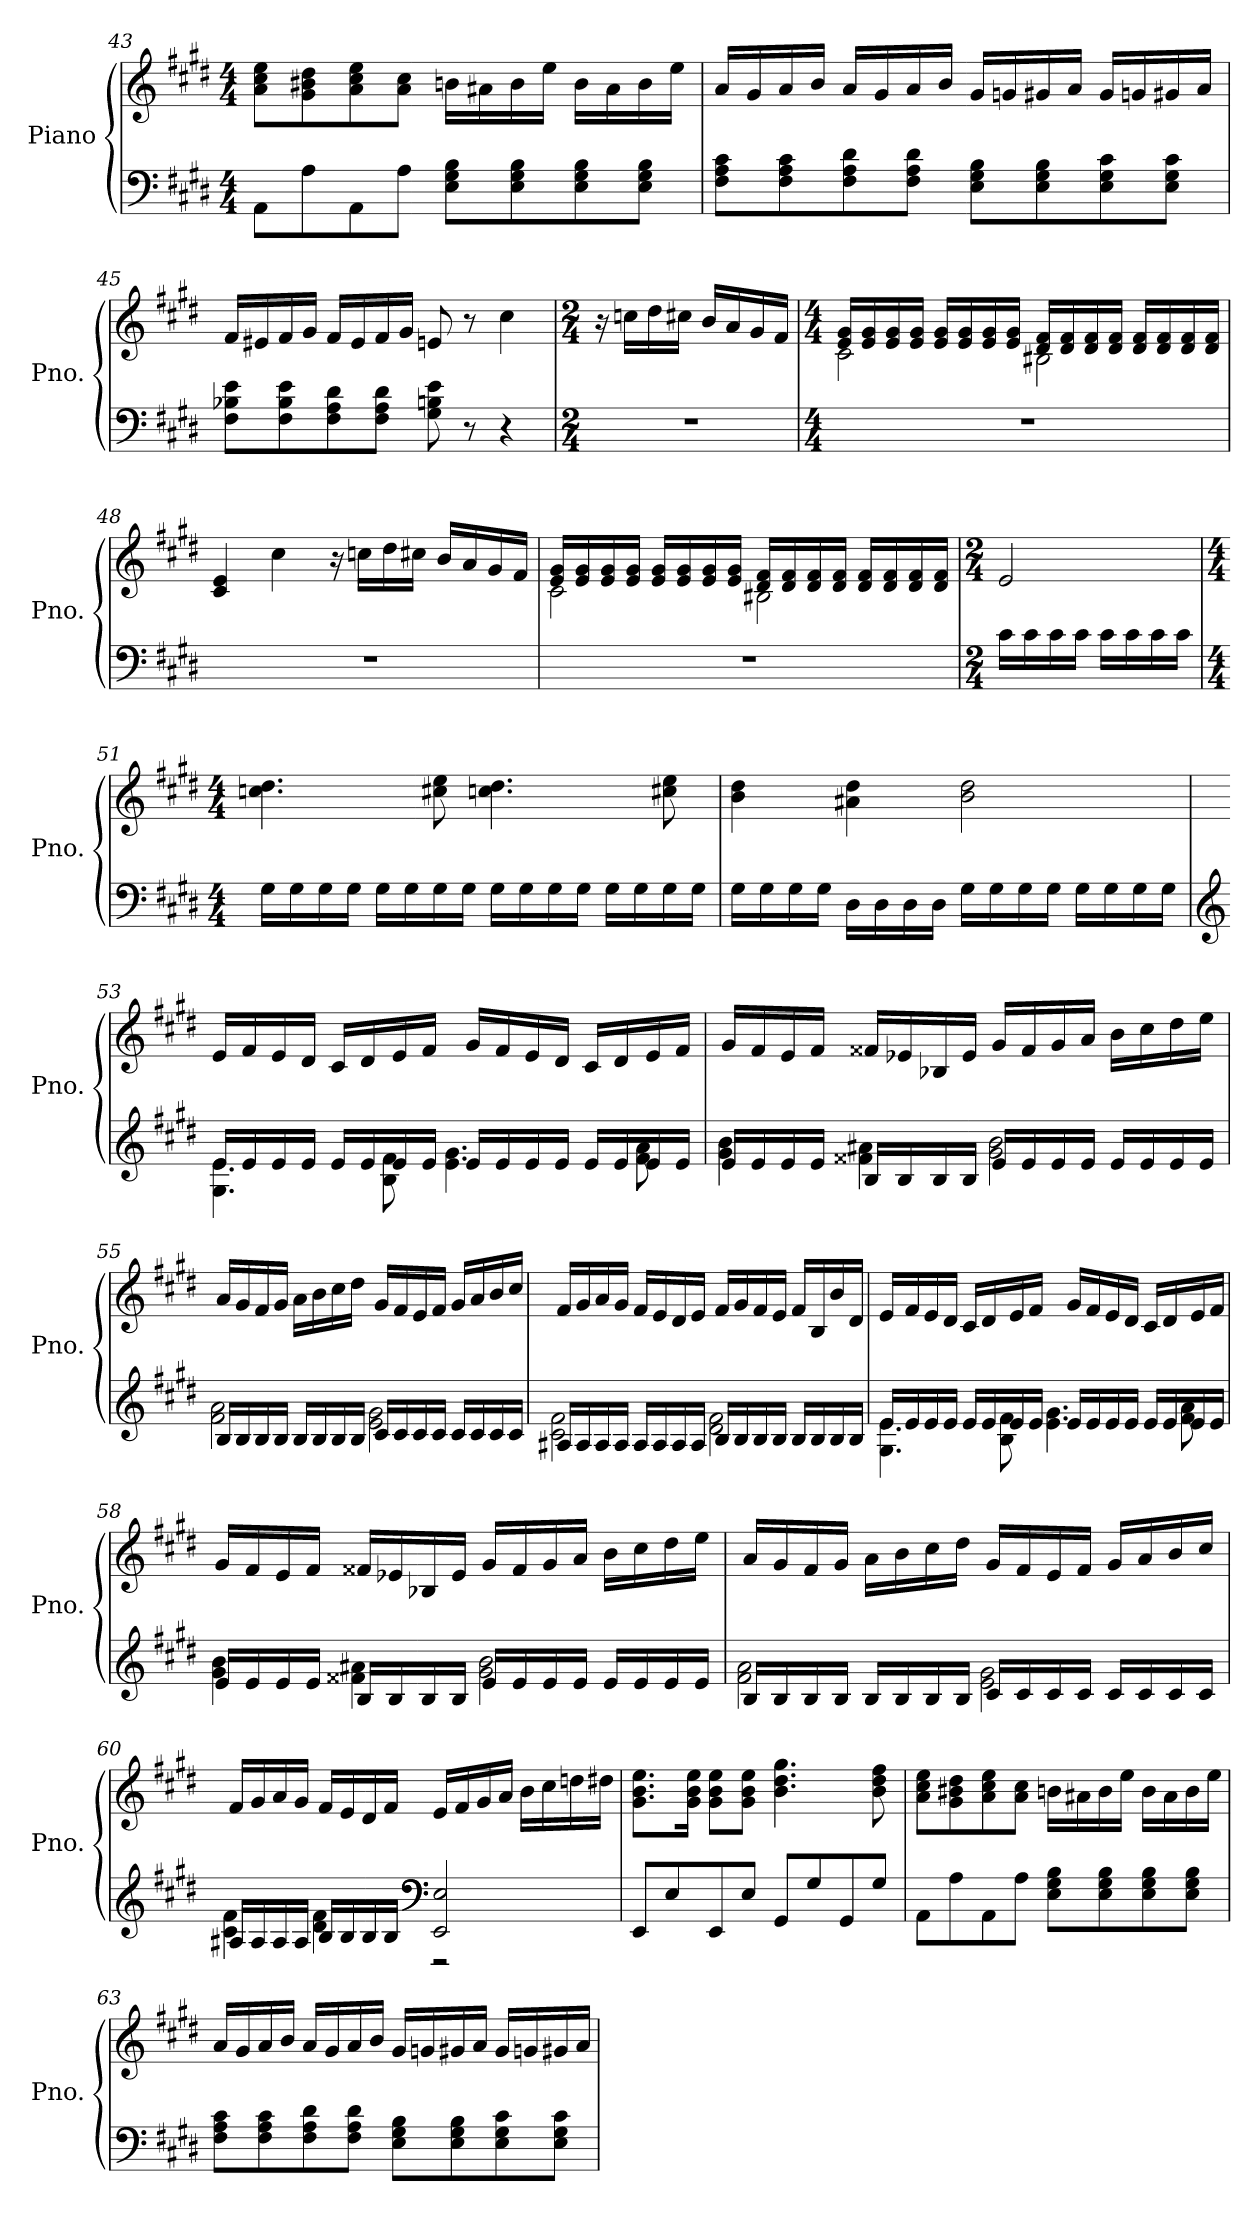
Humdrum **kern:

**kern	**kern
*part1	*part1
*staff2	*staff1
*I"Piano	*
*I'Pno.	*
!!LO:LB:g=z
*clefF4	*clefG2
*k[f#c#g#d#]	*k[f#c#g#d#]
*M4/4	*M4/4
=43	=43
8AA\L	8a\ 8cc#\ 8ee\L
8A\	8g#\ 8b#X\ 8dd#\
8AA\	8a\ 8cc#\ 8ee\
8A\J	8a\ 8cc#\J
8E\ 8G#\ 8B\L	16bn\LL
.	16a#X\
8E\ 8G#\ 8B\	16b\
.	16ee\JJ
8E\ 8G#\ 8B\	16b\LL
.	16a#\
8E\ 8G#\ 8B\J	16b\
.	16ee\JJ
=44	=44
8F#\ 8A\ 8c#\L	16a/LL
.	16g#/
8F#\ 8A\ 8c#\	16a/
.	16b/JJ
8F#\ 8A\ 8d#\	16a/LL
.	16g#/
8F#\ 8A\ 8d#\J	16a/
.	16b/JJ
8E\ 8G#\ 8B\L	16g#/LL
.	16gn/
8E\ 8G#\ 8B\	16g#X/
.	16a/JJ
8E\ 8G#\ 8c#\	16g#/LL
.	16gn/
8E\ 8G#\ 8c#\J	16g#X/
.	16a/JJ
=45	=45
8F#\ 8B-X\ 8e\L	16f#/LL
.	16e#X/
8F#\ 8B-\ 8e\	16f#/
.	16g#/JJ
8F#\ 8A\ 8d#\	16f#/LL
.	16e#/
8F#\ 8A\ 8d#\J	16f#/
.	16g#/JJ
8G#\ 8Bn\ 8e\	8en/
8r	8r
4r	4cc#\
!!LO:LB:g=z
=46	=46
*M2/4	*M2/4
2r	16r
.	16ccn\LL
.	16dd#\
.	16cc#X\JJ
.	16b/LL
.	16a/
.	16g#/
.	16f#/JJ
=47	=47
*M4/4	*M4/4
*	*^
1r	16e/ 16g#/LL	2c#\
.	16e/ 16g#/	.
.	16e/ 16g#/	.
.	16e/ 16g#/JJ	.
.	16e/ 16g#/LL	.
.	16e/ 16g#/	.
.	16e/ 16g#/	.
.	16e/ 16g#/JJ	.
.	16d#/ 16f#/LL	2B#X\
.	16d#/ 16f#/	.
.	16d#/ 16f#/	.
.	16d#/ 16f#/JJ	.
.	16d#/ 16f#/LL	.
.	16d#/ 16f#/	.
.	16d#/ 16f#/	.
.	16d#/ 16f#/JJ	.
*	*v	*v
=48	=48
1r	4c#/ 4e/
.	4cc#\
.	16r
.	16ccn\LL
.	16dd#\
.	16cc#X\JJ
.	16b/LL
.	16a/
.	16g#/
.	16f#/JJ
!!LO:PB:g=z
=49	=49
*	*^
1r	16e/ 16g#/LL	2c#\
.	16e/ 16g#/	.
.	16e/ 16g#/	.
.	16e/ 16g#/JJ	.
.	16e/ 16g#/LL	.
.	16e/ 16g#/	.
.	16e/ 16g#/	.
.	16e/ 16g#/JJ	.
.	16d#/ 16f#/LL	2B#X\
.	16d#/ 16f#/	.
.	16d#/ 16f#/	.
.	16d#/ 16f#/JJ	.
.	16d#/ 16f#/LL	.
.	16d#/ 16f#/	.
.	16d#/ 16f#/	.
.	16d#/ 16f#/JJ	.
*	*v	*v
=50	=50
*M2/4	*M2/4
16c#\LL	2e/
16c#\	.
16c#\	.
16c#\JJ	.
16c#\LL	.
16c#\	.
16c#\	.
16c#\JJ	.
=51	=51
*M4/4	*M4/4
16G#\LL	4.ccn\ 4.dd#\
16G#\	.
16G#\	.
16G#\JJ	.
16G#\LL	.
16G#\	.
16G#\	8cc#X\ 8ee\
16G#\JJ	.
16G#\LL	4.ccn\ 4.dd#\
16G#\	.
16G#\	.
16G#\JJ	.
16G#\LL	.
16G#\	.
16G#\	8cc#X\ 8ee\
16G#\JJ	.
!!LO:LB:g=z
=52	=52
16G#\LL	4b\ 4dd#\
16G#\	.
16G#\	.
16G#\JJ	.
16D#\LL	4a#X\ 4dd#\
16D#\	.
16D#\	.
16D#\JJ	.
16G#\LL	2b\ 2dd#\
16G#\	.
16G#\	.
16G#\JJ	.
16G#\LL	.
16G#\	.
16G#\	.
16G#\JJ	.
=53	=53
*clefG2	*
*^	*
16e/LL	4.G#\ 4.e\	16e/LL
16e/	.	16f#/
16e/	.	16e/
16e/JJ	.	16d#/JJ
16e/LL	.	16c#/LL
16e/	.	16d#/
16e/	8B\ 8f#\	16e/
16e/JJ	.	16f#/JJ
16e/LL	4.e\ 4.g#\	16g#/LL
16e/	.	16f#/
16e/	.	16e/
16e/JJ	.	16d#/JJ
16e/LL	.	16c#/LL
16e/	.	16d#/
16e/	8f#\ 8a\	16e/
16e/JJ	.	16f#/JJ
!!LO:LB:g=z
=54	=54	=54
16e/LL	4g#\ 4b\	16g#/LL
16e/	.	16f#/
16e/	.	16e/
16e/JJ	.	16f#/JJ
16B/LL	4f##X\ 4a#X\	16f##X/LL
16B/	.	16e-X/
16B/	.	16B-X/
16B/JJ	.	16e-/JJ
16e/LL	2g#\ 2b\	16g#/LL
16e/	.	16f##/
16e/	.	16g#/
16e/JJ	.	16a/JJ
16e/LL	.	16b\LL
16e/	.	16cc#\
16e/	.	16dd#\
16e/JJ	.	16ee\JJ
=55	=55	=55
16B/LL	2f#\ 2a\	16a/LL
16B/	.	16g#/
16B/	.	16f#/
16B/JJ	.	16g#/JJ
16B/LL	.	16a\LL
16B/	.	16b\
16B/	.	16cc#\
16B/JJ	.	16dd#\JJ
16c#/LL	2e\ 2g#\	16g#/LL
16c#/	.	16f#/
16c#/	.	16e/
16c#/JJ	.	16f#/JJ
16c#/LL	.	16g#/LL
16c#/	.	16a/
16c#/	.	16b/
16c#/JJ	.	16cc#/JJ
!!LO:LB:g=z
=56	=56	=56
16A#X/LL	2c#\ 2f#\	16f#/LL
16A#/	.	16g#/
16A#/	.	16a/
16A#/JJ	.	16g#/JJ
16A#/LL	.	16f#/LL
16A#/	.	16e/
16A#/	.	16d#/
16A#/JJ	.	16e/JJ
16B/LL	2d#\ 2f#\	16f#/LL
16B/	.	16g#/
16B/	.	16f#/
16B/JJ	.	16e/JJ
16B/LL	.	16f#/LL
16B/	.	16B/
16B/	.	16b/
16B/JJ	.	16d#/JJ
!!LO:LB:g=z
=57	=57	=57
16e/LL	4.G#\ 4.e\	16e/LL
16e/	.	16f#/
16e/	.	16e/
16e/JJ	.	16d#/JJ
16e/LL	.	16c#/LL
16e/	.	16d#/
16e/	8B\ 8f#\	16e/
16e/JJ	.	16f#/JJ
16e/LL	4.e\ 4.g#\	16g#/LL
16e/	.	16f#/
16e/	.	16e/
16e/JJ	.	16d#/JJ
16e/LL	.	16c#/LL
16e/	.	16d#/
16e/	8f#\ 8a\	16e/
16e/JJ	.	16f#/JJ
=58	=58	=58
16e/LL	4g#\ 4b\	16g#/LL
16e/	.	16f#/
16e/	.	16e/
16e/JJ	.	16f#/JJ
16B/LL	4f##X\ 4a#X\	16f##X/LL
16B/	.	16e-X/
16B/	.	16B-X/
16B/JJ	.	16e-/JJ
16e/LL	2g#\ 2b\	16g#/LL
16e/	.	16f##/
16e/	.	16g#/
16e/JJ	.	16a/JJ
16e/LL	.	16b\LL
16e/	.	16cc#\
16e/	.	16dd#\
16e/JJ	.	16ee\JJ
!!LO:PB:g=z
=59	=59	=59
16B/LL	2f#\ 2a\	16a/LL
16B/	.	16g#/
16B/	.	16f#/
16B/JJ	.	16g#/JJ
16B/LL	.	16a\LL
16B/	.	16b\
16B/	.	16cc#\
16B/JJ	.	16dd#\JJ
16c#/LL	2e\ 2g#\	16g#/LL
16c#/	.	16f#/
16c#/	.	16e/
16c#/JJ	.	16f#/JJ
16c#/LL	.	16g#/LL
16c#/	.	16a/
16c#/	.	16b/
16c#/JJ	.	16cc#/JJ
=60	=60	=60
16A#X/LL	4c#\ 4f#\	16f#/LL
16A#/	.	16g#/
16A#/	.	16a/
16A#/JJ	.	16g#/JJ
16B/LL	4d#\ 4f#\	16f#/LL
16B/	.	16e/
16B/	.	16d#/
16B/JJ	.	16f#/JJ
*clefF4	*	*
2EE/ 2E/	2r	16e/LL
.	.	16f#/
.	.	16g#/
.	.	16a/JJ
.	.	16b\LL
.	.	16cc#\
.	.	16ddn\
.	.	16dd#X\JJ
*v	*v	*
!!LO:LB:g=z
=61	=61
8EE/L	8.g#\ 8.b\ 8.ee\L
8E/	.
.	16g#\ 16b\ 16ee\Jk
8EE/	8g#\ 8b\ 8ee\L
8E/J	8g#\ 8b\ 8ee\J
8GG#/L	4.b\ 4.dd#\ 4.gg#\
8G#/	.
8GG#/	.
8G#/J	8b\ 8dd#\ 8ff#\
=62	=62
8AA\L	8a\ 8cc#\ 8ee\L
8A\	8g#\ 8b#X\ 8dd#\
8AA\	8a\ 8cc#\ 8ee\
8A\J	8a\ 8cc#\J
8E\ 8G#\ 8B\L	16bn\LL
.	16a#X\
8E\ 8G#\ 8B\	16b\
.	16ee\JJ
8E\ 8G#\ 8B\	16b\LL
.	16a#\
8E\ 8G#\ 8B\J	16b\
.	16ee\JJ
=63	=63
8F#\ 8A\ 8c#\L	16a/LL
.	16g#/
8F#\ 8A\ 8c#\	16a/
.	16b/JJ
8F#\ 8A\ 8d#\	16a/LL
.	16g#/
8F#\ 8A\ 8d#\J	16a/
.	16b/JJ
8E\ 8G#\ 8B\L	16g#/LL
.	16gn/
8E\ 8G#\ 8B\	16g#X/
.	16a/JJ
8E\ 8G#\ 8c#\	16g#/LL
.	16gn/
8E\ 8G#\ 8c#\J	16g#X/
.	16a/JJ
=	=
*-	*-
